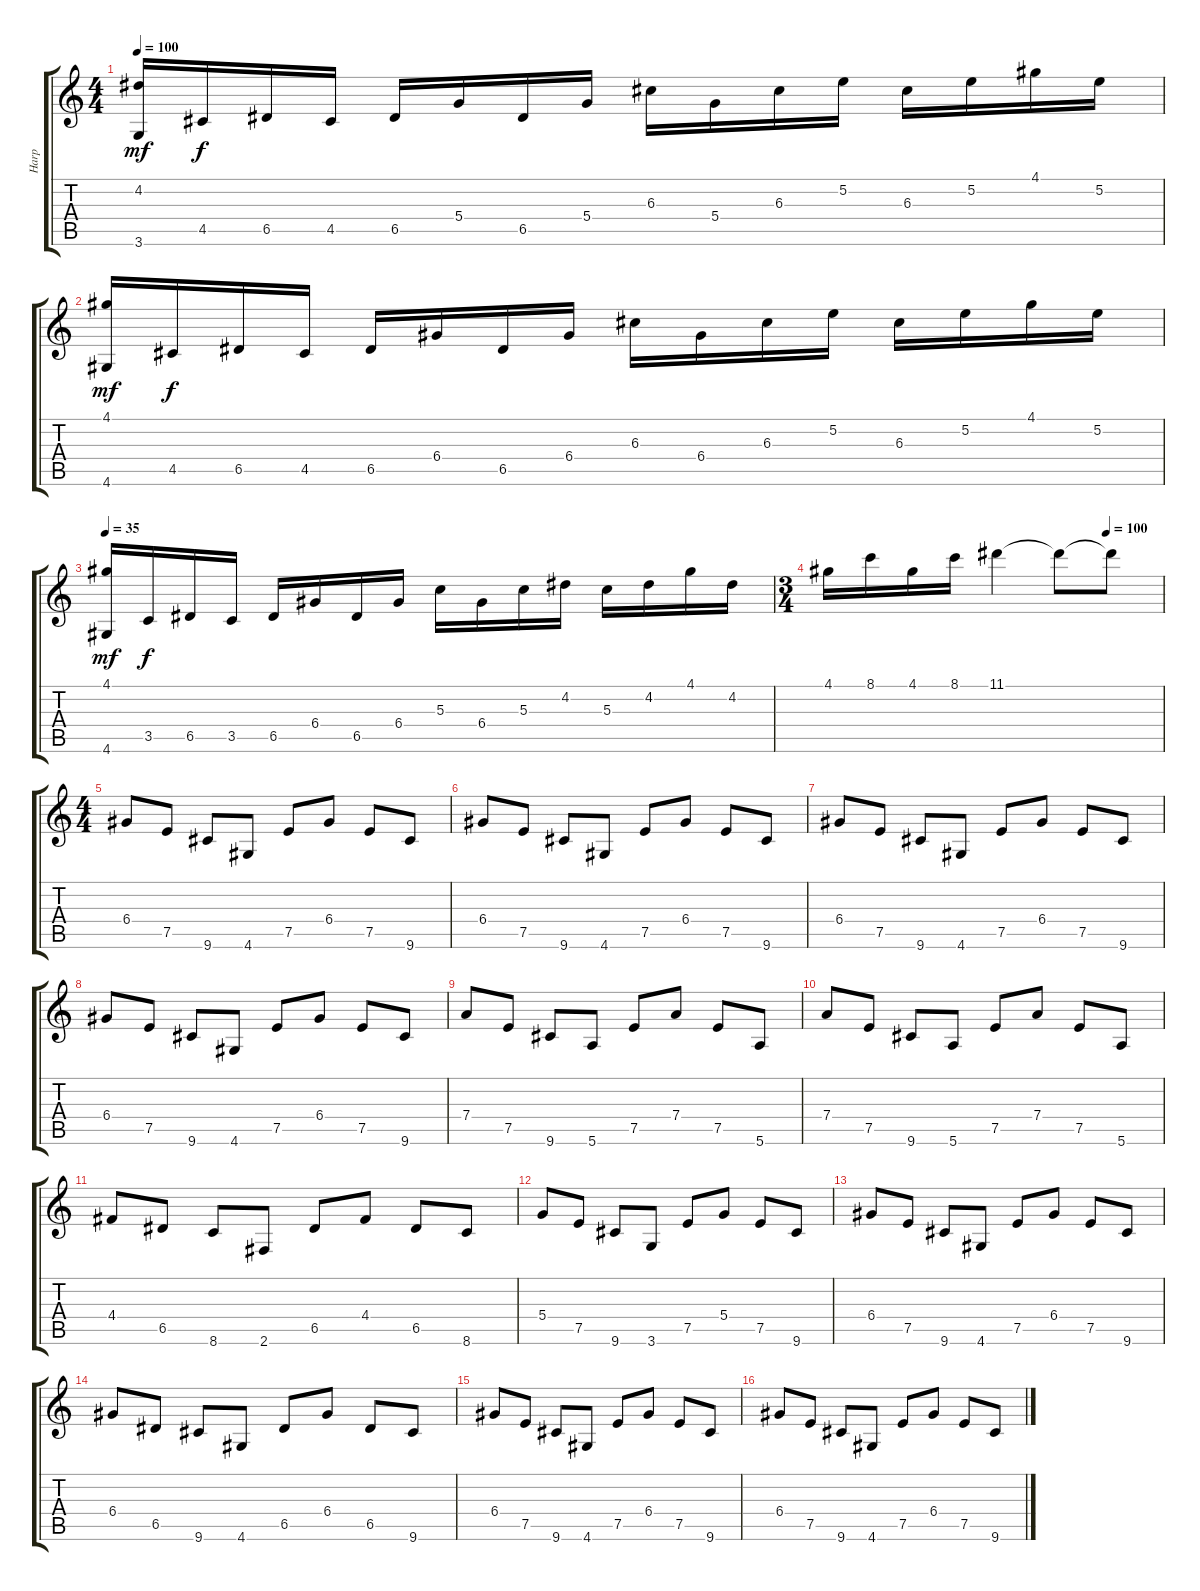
\track ("Harp" "Harp") {instrument orchestralharp}
\staff {score tabs}
\tuning (E5 B4 G4 D4 A3 E3) {hide}
\ts (4 4)
\tempo 100
\clef g2
\ks c
(4.2 3.6).16{dy mf} 4.5.16{dy f} 6.5.16 4.5.16 6.5.16 5.4.16 6.5.16 5.4.16 6.3.16 5.4.16 6.3.16 5.2.16 6.3.16 5.2.16 4.1.16 5.2.16 |
(4.1 4.6).16{dy mf} 4.5.16{dy f} 6.5.16 4.5.16 6.5.16 6.4.16 6.5.16 6.4.16 6.3.16 6.4.16 6.3.16 5.2.16 6.3.16 5.2.16 4.1.16 5.2.16 |
\tempo 35
(4.1 4.6).16{dy mf} 3.5.16{dy f} 6.5.16 3.5.16 6.5.16 6.4.16 6.5.16 6.4.16 5.3.16 6.4.16 5.3.16 4.2.16 5.3.16 4.2.16 4.1.16 4.2.16 |
\ts (3 4)
\tempo (100 0.8333333333333334)
4.1.16 8.1.16 4.1.16 8.1.16 11.1.4 11.1{t}.8 11.1{t}.8 |
\ts (4 4)
6.4.8 7.5.8 9.6.8 4.6.8 7.5.8 6.4.8 7.5.8 9.6.8 |
6.4.8 7.5.8 9.6.8 4.6.8 7.5.8 6.4.8 7.5.8 9.6.8 |
6.4.8 7.5.8 9.6.8 4.6.8 7.5.8 6.4.8 7.5.8 9.6.8 |
6.4.8 7.5.8 9.6.8 4.6.8 7.5.8 6.4.8 7.5.8 9.6.8 |
7.4.8 7.5.8 9.6.8 5.6.8 7.5.8 7.4.8 7.5.8 5.6.8 |
7.4.8 7.5.8 9.6.8 5.6.8 7.5.8 7.4.8 7.5.8 5.6.8 |
4.4.8 6.5.8 8.6.8 2.6.8 6.5.8 4.4.8 6.5.8 8.6.8 |
5.4.8 7.5.8 9.6.8 3.6.8 7.5.8 5.4.8 7.5.8 9.6.8 |
6.4.8 7.5.8 9.6.8 4.6.8 7.5.8 6.4.8 7.5.8 9.6.8 |
6.4.8 6.5.8 9.6.8 4.6.8 6.5.8 6.4.8 6.5.8 9.6.8 |
6.4.8{volume 10 instrument fx5brightness} 7.5.8 9.6.8 4.6.8 7.5.8 6.4.8 7.5.8 9.6.8 |
6.4.8 7.5.8 9.6.8 4.6.8 7.5.8 6.4.8 7.5.8 9.6.8
